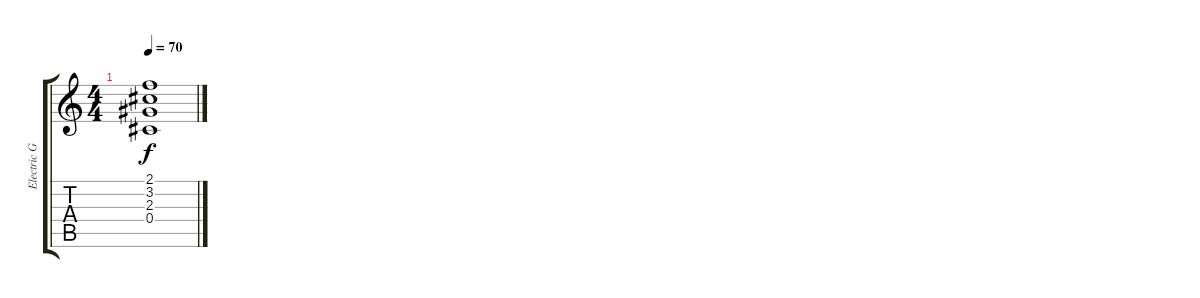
\track ("Electric Guit" "Electric G") {instrument acousticguitarsteel}
\staff {score tabs}
\tuning (Eb4 Bb3 Gb3 Db3 Ab2 Eb2) {hide}
\ts (4 4)
\tempo 70
\clef g2
\ks c
(2.1{t} 3.2{t} 2.3{t} 0.4{t}).1{dy f}
